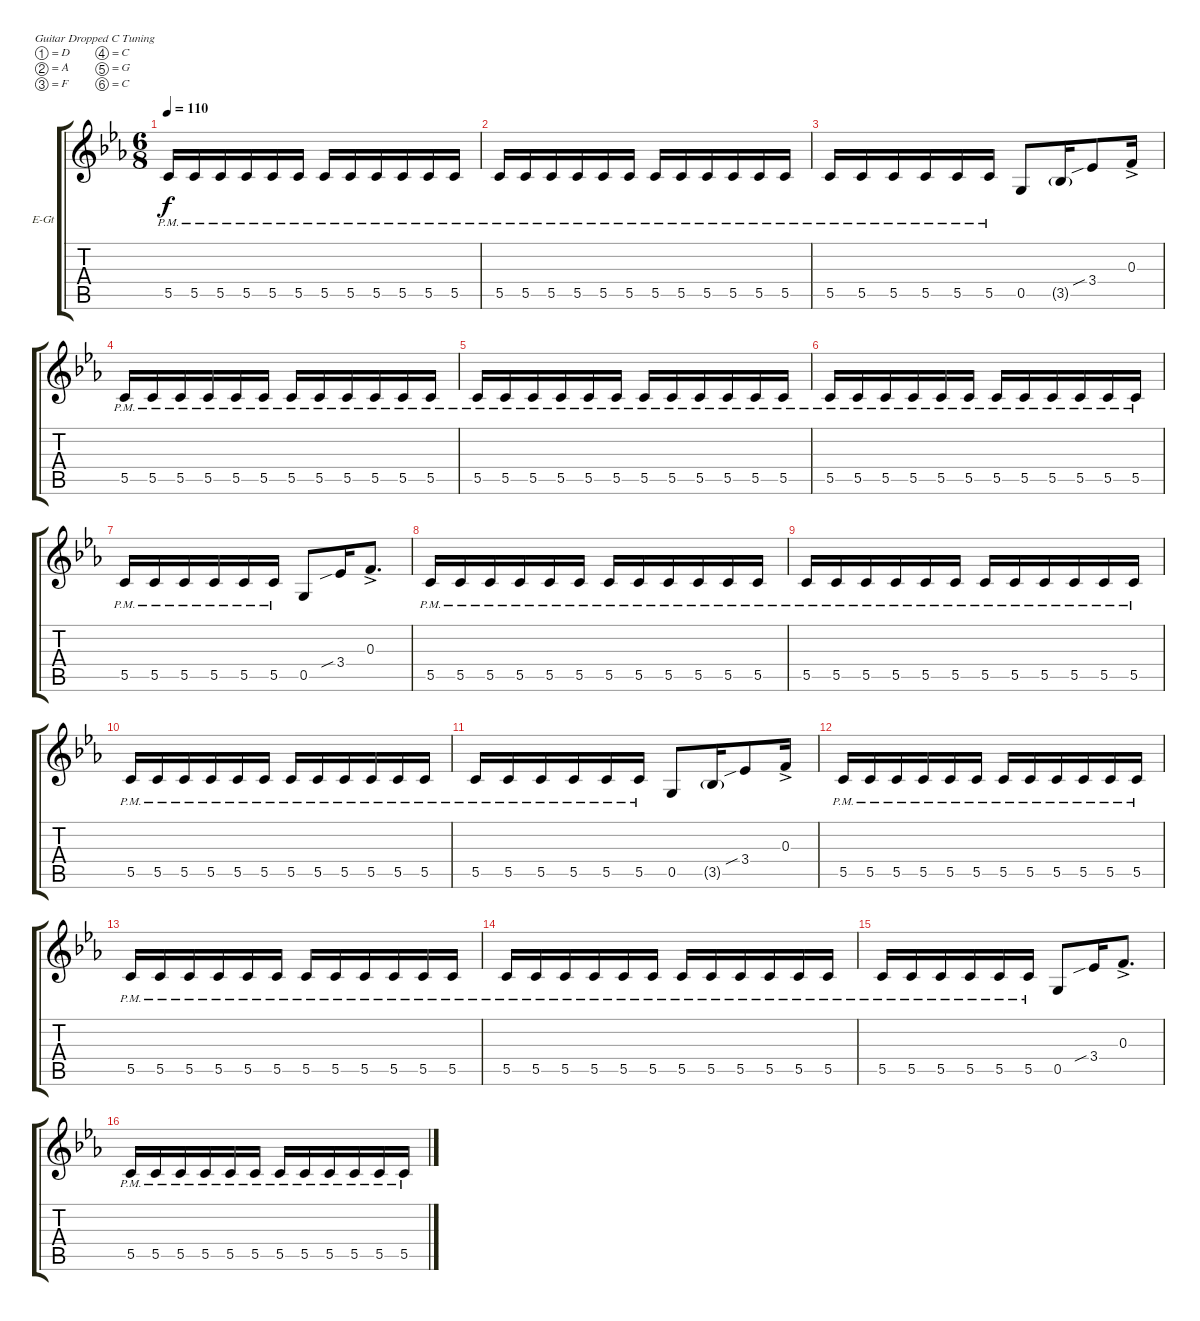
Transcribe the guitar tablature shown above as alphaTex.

\bracketExtendMode groupsimilarinstruments
\firstSystemTrackNameOrientation horizontal
\otherSystemsTrackNameOrientation horizontal
\track ("Electric Guitar 2" "E-Gt") {instrument distortionguitar}
\staff {score tabs}
\tuning (D4 A3 F3 C3 G2 C2)
\ts (6 8)
\tempo 110
\clef g2
\ks cminor
5.5{pm}.16{dy f} 5.5{pm}.16 5.5{pm}.16 5.5{pm}.16 5.5{pm}.16 5.5{pm}.16 5.5{pm}.16 5.5{pm}.16 5.5{pm}.16 5.5{pm}.16 5.5{pm}.16 5.5{pm}.16 |
5.5{pm}.16 5.5{pm}.16 5.5{pm}.16 5.5{pm}.16 5.5{pm}.16 5.5{pm}.16 5.5{pm}.16 5.5{pm}.16 5.5{pm}.16 5.5{pm}.16 5.5{pm}.16 5.5{pm}.16 |
5.5{pm}.16 5.5{pm}.16 5.5{pm}.16 5.5{pm}.16 5.5{pm}.16 5.5{pm}.16 0.5.8 3.5{g}.16 3.4{sib}.8 0.3{ac}.16 |
5.5{pm}.16 5.5{pm}.16 5.5{pm}.16 5.5{pm}.16 5.5{pm}.16 5.5{pm}.16 5.5{pm}.16 5.5{pm}.16 5.5{pm}.16 5.5{pm}.16 5.5{pm}.16 5.5{pm}.16 |
5.5{pm}.16 5.5{pm}.16 5.5{pm}.16 5.5{pm}.16 5.5{pm}.16 5.5{pm}.16 5.5{pm}.16 5.5{pm}.16 5.5{pm}.16 5.5{pm}.16 5.5{pm}.16 5.5{pm}.16 |
5.5{pm}.16 5.5{pm}.16 5.5{pm}.16 5.5{pm}.16 5.5{pm}.16 5.5{pm}.16 5.5{pm}.16 5.5{pm}.16 5.5{pm}.16 5.5{pm}.16 5.5{pm}.16 5.5{pm}.16 |
5.5{pm}.16 5.5{pm}.16 5.5{pm}.16 5.5{pm}.16 5.5{pm}.16 5.5{pm}.16 0.5.8 3.4{sib}.16 0.3{ac}.8{d} |
5.5{pm}.16 5.5{pm}.16 5.5{pm}.16 5.5{pm}.16 5.5{pm}.16 5.5{pm}.16 5.5{pm}.16 5.5{pm}.16 5.5{pm}.16 5.5{pm}.16 5.5{pm}.16 5.5{pm}.16 |
5.5{pm}.16 5.5{pm}.16 5.5{pm}.16 5.5{pm}.16 5.5{pm}.16 5.5{pm}.16 5.5{pm}.16 5.5{pm}.16 5.5{pm}.16 5.5{pm}.16 5.5{pm}.16 5.5{pm}.16 |
5.5{pm}.16 5.5{pm}.16 5.5{pm}.16 5.5{pm}.16 5.5{pm}.16 5.5{pm}.16 5.5{pm}.16 5.5{pm}.16 5.5{pm}.16 5.5{pm}.16 5.5{pm}.16 5.5{pm}.16 |
5.5{pm}.16 5.5{pm}.16 5.5{pm}.16 5.5{pm}.16 5.5{pm}.16 5.5{pm}.16 0.5.8 3.5{g}.16 3.4{sib}.8 0.3{ac}.16 |
5.5{pm}.16 5.5{pm}.16 5.5{pm}.16 5.5{pm}.16 5.5{pm}.16 5.5{pm}.16 5.5{pm}.16 5.5{pm}.16 5.5{pm}.16 5.5{pm}.16 5.5{pm}.16 5.5{pm}.16 |
5.5{pm}.16 5.5{pm}.16 5.5{pm}.16 5.5{pm}.16 5.5{pm}.16 5.5{pm}.16 5.5{pm}.16 5.5{pm}.16 5.5{pm}.16 5.5{pm}.16 5.5{pm}.16 5.5{pm}.16 |
5.5{pm}.16 5.5{pm}.16 5.5{pm}.16 5.5{pm}.16 5.5{pm}.16 5.5{pm}.16 5.5{pm}.16 5.5{pm}.16 5.5{pm}.16 5.5{pm}.16 5.5{pm}.16 5.5{pm}.16 |
5.5{pm}.16 5.5{pm}.16 5.5{pm}.16 5.5{pm}.16 5.5{pm}.16 5.5{pm}.16 0.5.8 3.4{sib}.16 0.3{ac}.8{d} |
5.5{pm}.16 5.5{pm}.16 5.5{pm}.16 5.5{pm}.16 5.5{pm}.16 5.5{pm}.16 5.5{pm}.16 5.5{pm}.16 5.5{pm}.16 5.5{pm}.16 5.5{pm}.16 5.5{pm}.16
